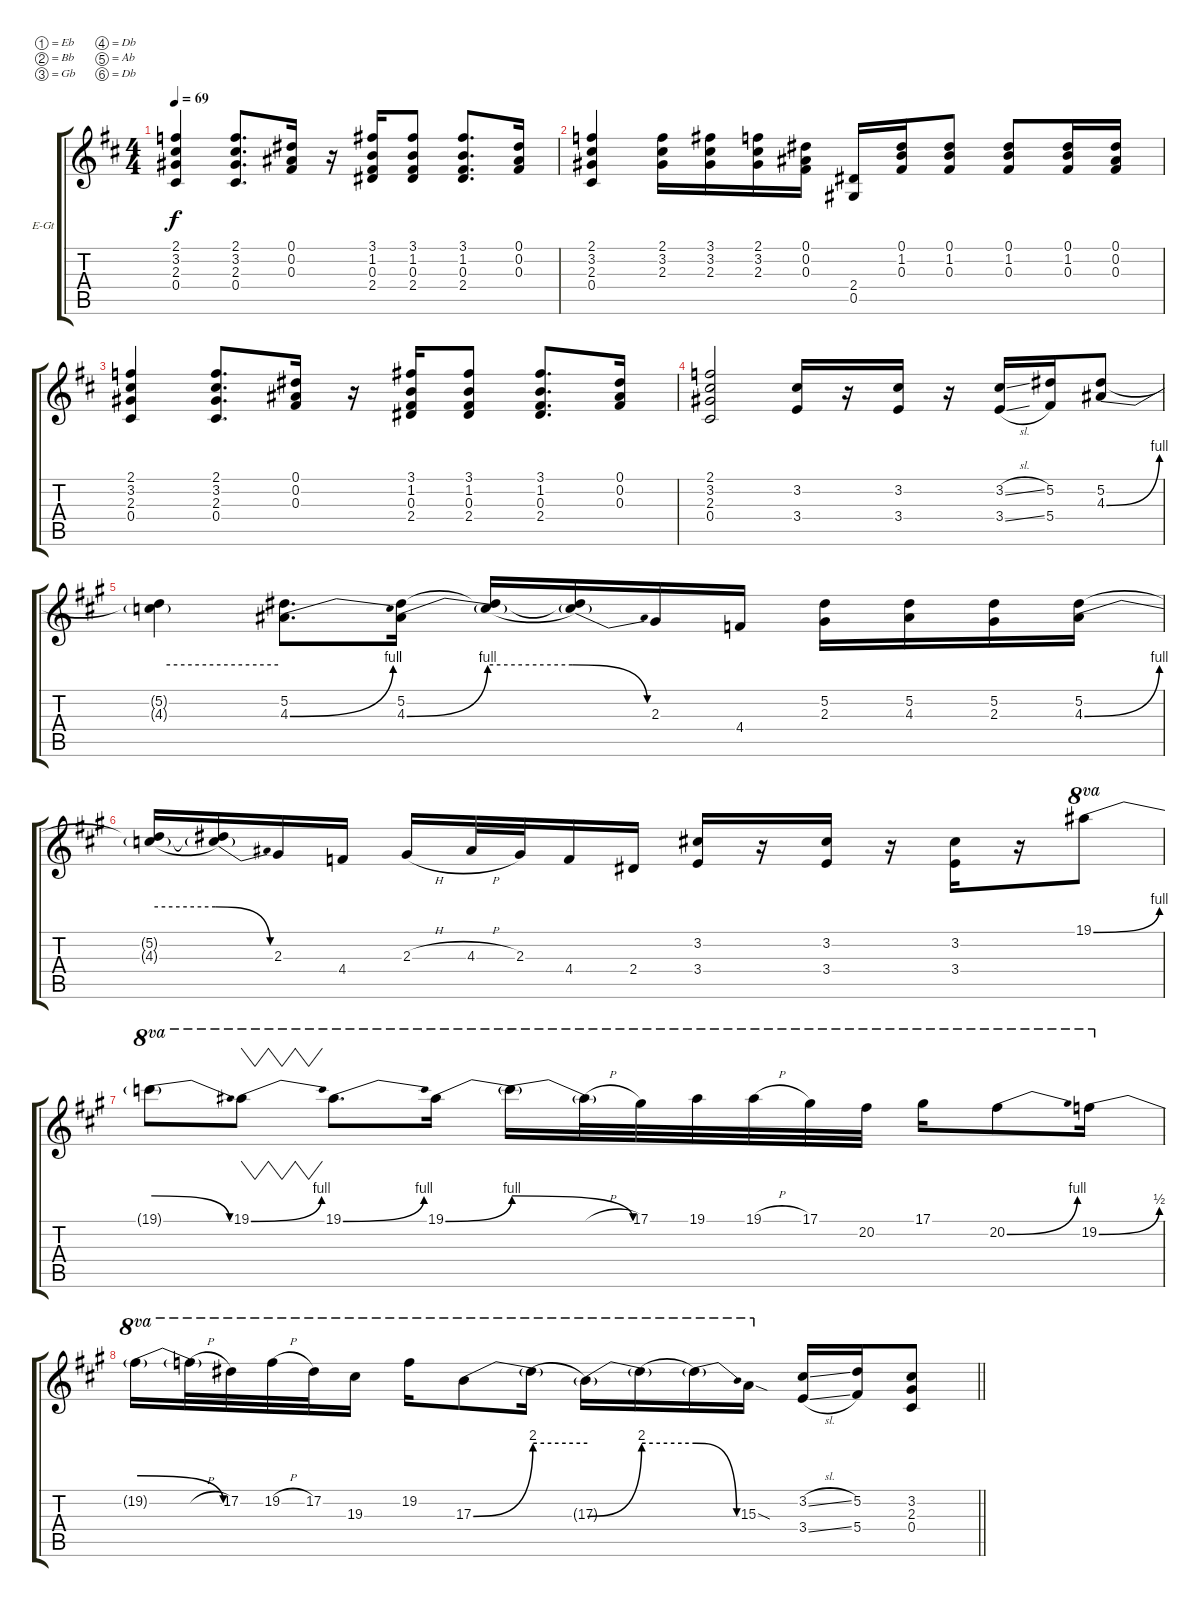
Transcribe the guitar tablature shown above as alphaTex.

\bracketExtendMode groupsimilarinstruments
\firstSystemTrackNameOrientation horizontal
\otherSystemsTrackNameOrientation horizontal
\track ("d" "E-Gt") {instrument distortionguitar}
\staff {score tabs}
\tuning (Eb4 Bb3 Gb3 Db3 Ab2 Db2)
\ts (4 4)
\tempo 69
\clef g2
\ks d
(2.1 3.2 2.3 0.4).4{dy f} (2.1 3.2 2.3 0.4).8{d} (0.1 0.2 0.3).16 r.16 (3.1 1.2 0.3 2.4).16 (3.1 1.2 0.3 2.4).8 (3.1 1.2 0.3 2.4).8{d} (0.1 0.2 0.3).16 |
(2.1 3.2 2.3 0.4).4 (2.1 3.2 2.3).16 (3.1 3.2 2.3).16 (2.1 3.2 2.3).16 (0.1 0.2 0.3).16 (2.4 0.5).16 (0.1 1.2 0.3).16 (0.1 1.2 0.3).8 (0.1 1.2 0.3).8 (0.1 1.2 0.3).16 (0.1 0.2 0.3).16 |
(2.1 3.2 2.3 0.4).4 (2.1 3.2 2.3 0.4).8{d} (0.1 0.2 0.3).16 r.16 (3.1 1.2 0.3 2.4).16 (3.1 1.2 0.3 2.4).8 (3.1 1.2 0.3 2.4).8{d} (0.1 0.2 0.3).16 |
(2.1 3.2 2.3 0.4).2 (3.2 3.4).16 r.16 (3.2 3.4).16 r.16 (3.2{sl} 3.4{sl}).16 (5.2 5.4).16 (5.2 4.3{be (bend 0 0 60 4)}).8 |
\ks a
(5.2{t} 4.3{be (hold 0 4 60 4) t}).4 (5.2 4.3{be (bend 0 0 60 4)}).8{d} (5.2 4.3{be (bend 0 0 60 4)}).16 (5.2{t} 4.3{be (hold 0 4 60 4) t}).16 (5.2{t} 4.3{be (release 0 4 60 0) t}).16 2.3.16 4.4.16 (5.2 2.3).16 (5.2 4.3).16 (5.2 2.3).16 (5.2 4.3{be (bend 0 0 60 4)}).16 |
(5.2{t} 4.3{be (hold 0 4 60 4) t}).16 (5.2{t} 4.3{be (release 0 4 60 0) t}).16 2.3.16 4.4.16 2.3{h}.16 4.3{h}.32 2.3.32 4.4.16 2.4.16 (3.2 3.4).16 r.16 (3.2 3.4).16 r.16 (3.2 3.4).16 r.16 19.1{be (bend 0 0 60 4)}.8{ot 8va} |
19.1{be (release 0 4 60 0) t}.8{ot 8va} 19.1{be (bend 0 0 60 4)}.8{vw ot 8va} 19.1{be (bend 0 0 60 4)}.8{d ot 8va} 19.1{be (bend 0 0 60 4)}.16{ot 8va} 19.1{be (release 0 4 60 0) t}.16{ot 8va} 19.1{h t}.32{ot 8va} 17.1.32{ot 8va} 19.1.32{ot 8va} 19.1{h}.32{ot 8va} 17.1.32{ot 8va} 20.2.32{ot 8va} 17.1.16{ot 8va} 20.2{be (bend 0 0 60 4)}.8{ot 8va} 19.2{be (bend 0 0 60 2)}.16{ot 8va} |
\barLineRight lightlight
19.2{be (release 0 2 60 0) t}.16{ot 8va} 19.2{h t}.32{ot 8va} 17.2.32{ot 8va} 19.2{h}.32{ot 8va} 17.2.32{ot 8va} 19.3.16{ot 8va} 19.2.16{ot 8va} 17.3{be (bend 0 0 60 8)}.8{ot 8va} 17.3{be (hold 0 8 60 8) t}.16{ot 8va} 17.3{be (bend 0 0 60 8) t}.16{ot 8va} 17.3{be (hold 0 8 60 8) t}.16{ot 8va} 17.3{be (release 0 8 60 0) t}.16{ot 8va} 15.3{sod}.16{ot 8va} (3.2{sl} 3.4{sl}).16 (5.2 5.4).16 (3.2 2.3 0.4).8
